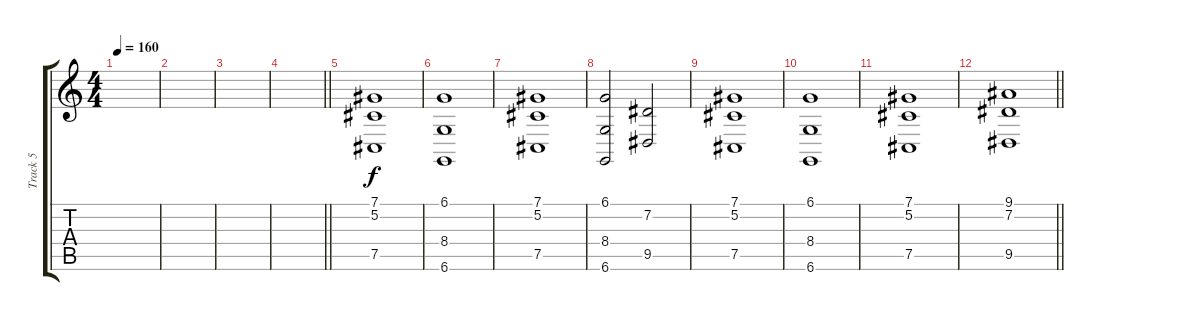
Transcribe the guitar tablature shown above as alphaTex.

\track ("Track 5" "Track 5") {instrument choiraahs}
\staff {score tabs}
\tuning (Db4 Ab3 E3 B2 Gb2 Db2) {hide}
\ts (4 4)
\tempo 160
\clef g2
\ks c
|
|
|
\barLineRight lightlight
|
(7.1 5.2 7.5).1 |
(6.1 8.4 6.6).1 |
(7.1 5.2 7.5).1 |
(6.1 8.4 6.6).2 (7.2 9.5).2 |
(7.1 5.2 7.5).1 |
(6.1 8.4 6.6).1 |
(7.1 5.2 7.5).1 |
\barLineRight lightlight
(9.1 7.2 9.5).1
